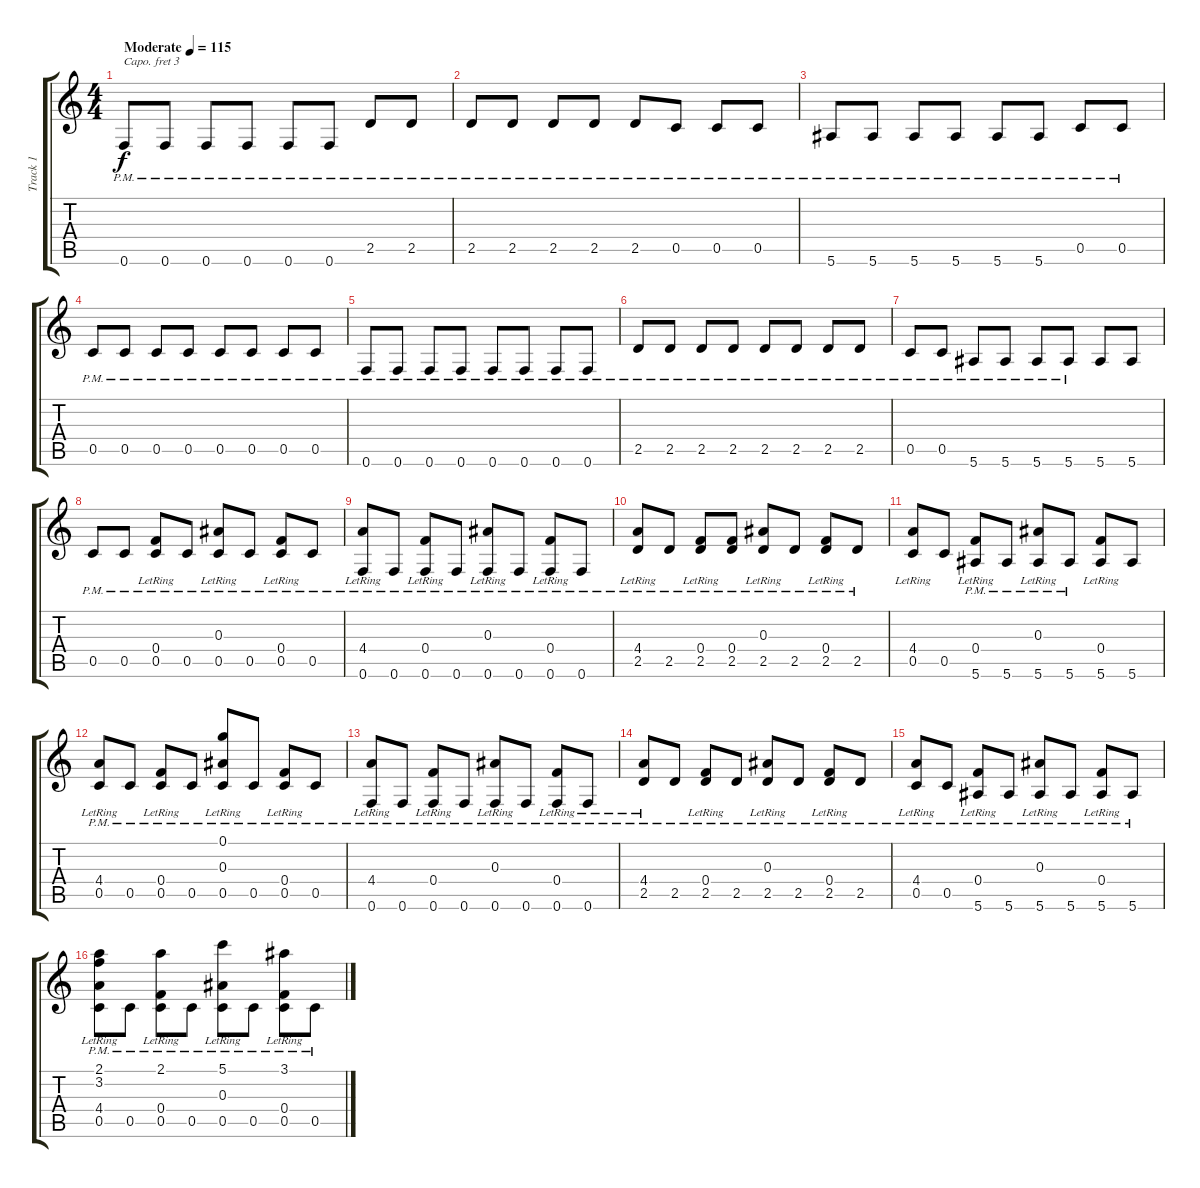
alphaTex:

\track ("Track 1" "Track 1") {instrument electricguitarclean}
\staff {score tabs}
\capo 3
\tuning (E4 B3 G3 D3 A2 D2) {hide}
\ts (4 4)
\tempo (115 "Moderate")
\clef g2
\ks c
0.6{pm}.8{dy f instrument electricguitarclean} 0.6{pm}.8 0.6{pm}.8 0.6{pm}.8 0.6{pm}.8 0.6{pm}.8 2.5{pm}.8 2.5{pm}.8 |
2.5{pm}.8 2.5{pm}.8 2.5{pm}.8 2.5{pm}.8 2.5{pm}.8 0.5{pm}.8 0.5{pm}.8 0.5{pm}.8 |
5.6{pm}.8 5.6{pm}.8 5.6{pm}.8 5.6{pm}.8 5.6{pm}.8 5.6{pm}.8 0.5{pm}.8 0.5{pm}.8 |
0.5{pm}.8 0.5{pm}.8 0.5{pm}.8 0.5{pm}.8 0.5{pm}.8 0.5{pm}.8 0.5{pm}.8 0.5{pm}.8 |
0.6{pm}.8 0.6{pm}.8 0.6{pm}.8 0.6{pm}.8 0.6{pm}.8 0.6{pm}.8 0.6{pm}.8 0.6{pm}.8 |
2.5{pm}.8 2.5{pm}.8 2.5{pm}.8 2.5{pm}.8 2.5{pm}.8 2.5{pm}.8 2.5{pm}.8 2.5{pm}.8 |
0.5{pm}.8 0.5{pm}.8 5.6{pm}.8 5.6{pm}.8 5.6{pm}.8 5.6{pm}.8 5.6.8 5.6.8 |
0.5{pm}.8 0.5{pm}.8 (0.4{lr} 0.5{pm}).8 0.5{pm}.8 (0.3{lr} 0.5{pm}).8 0.5{pm}.8 (0.4{lr} 0.5{pm}).8 0.5{pm}.8 |
(4.4{lr} 0.6{pm}).8 0.6{pm}.8 (0.4{lr} 0.6{pm}).8 0.6{pm}.8 (0.3{lr} 0.6{pm}).8 0.6{pm}.8 (0.4{lr} 0.6{pm}).8 0.6{pm}.8 |
(4.4{lr} 2.5{pm}).8 2.5{pm}.8 (0.4{lr} 2.5{pm}).8 (0.4 2.5{pm}).8 (0.3{lr} 2.5{pm}).8 2.5{pm}.8 (0.4{lr} 2.5{pm}).8 2.5{pm}.8 |
(4.4{lr} 0.5).8 0.5.8 (0.4{lr} 5.6{pm}).8 5.6{pm}.8 (0.3{lr} 5.6{pm}).8 5.6{pm}.8 (0.4{lr} 5.6).8 5.6.8 |
(4.4{lr} 0.5{pm}).8 0.5{pm}.8 (0.4{lr} 0.5{pm}).8 0.5{pm}.8 (0.1{lr} 0.3{lr} 0.5{pm}).8 0.5{pm}.8 (0.4{lr} 0.5{pm}).8 0.5{pm}.8 |
(4.4{lr} 0.6{pm}).8 0.6{pm}.8 (0.4{lr} 0.6{pm}).8 0.6{pm}.8 (0.3{lr} 0.6{pm}).8 0.6{pm}.8 (0.4{lr} 0.6{pm lr}).8 0.6{pm lr}.8 |
(4.4{lr} 2.5{pm}).8 2.5{pm}.8 (0.4{lr} 2.5{pm}).8 2.5{pm}.8 (0.3{lr} 2.5{pm}).8 2.5{pm}.8 (0.4{lr} 2.5{pm}).8 2.5{pm}.8 |
(4.4{lr} 0.5{pm}).8 0.5{pm}.8 (0.4{lr} 5.6{pm}).8 5.6{pm}.8 (0.3{lr} 5.6{pm}).8 5.6{pm}.8 (0.4{lr} 5.6{pm}).8 5.6{pm}.8 |
(2.1{lr} 3.2 4.4{lr} 0.5{pm}).8 0.5{pm}.8 (2.1{lr} 0.4{lr} 0.5{pm}).8 0.5{pm}.8 (5.1{lr} 0.3{lr} 0.5{pm}).8 0.5{pm}.8 (3.1{lr} 0.4 0.5{pm}).8 0.5{pm}.8
